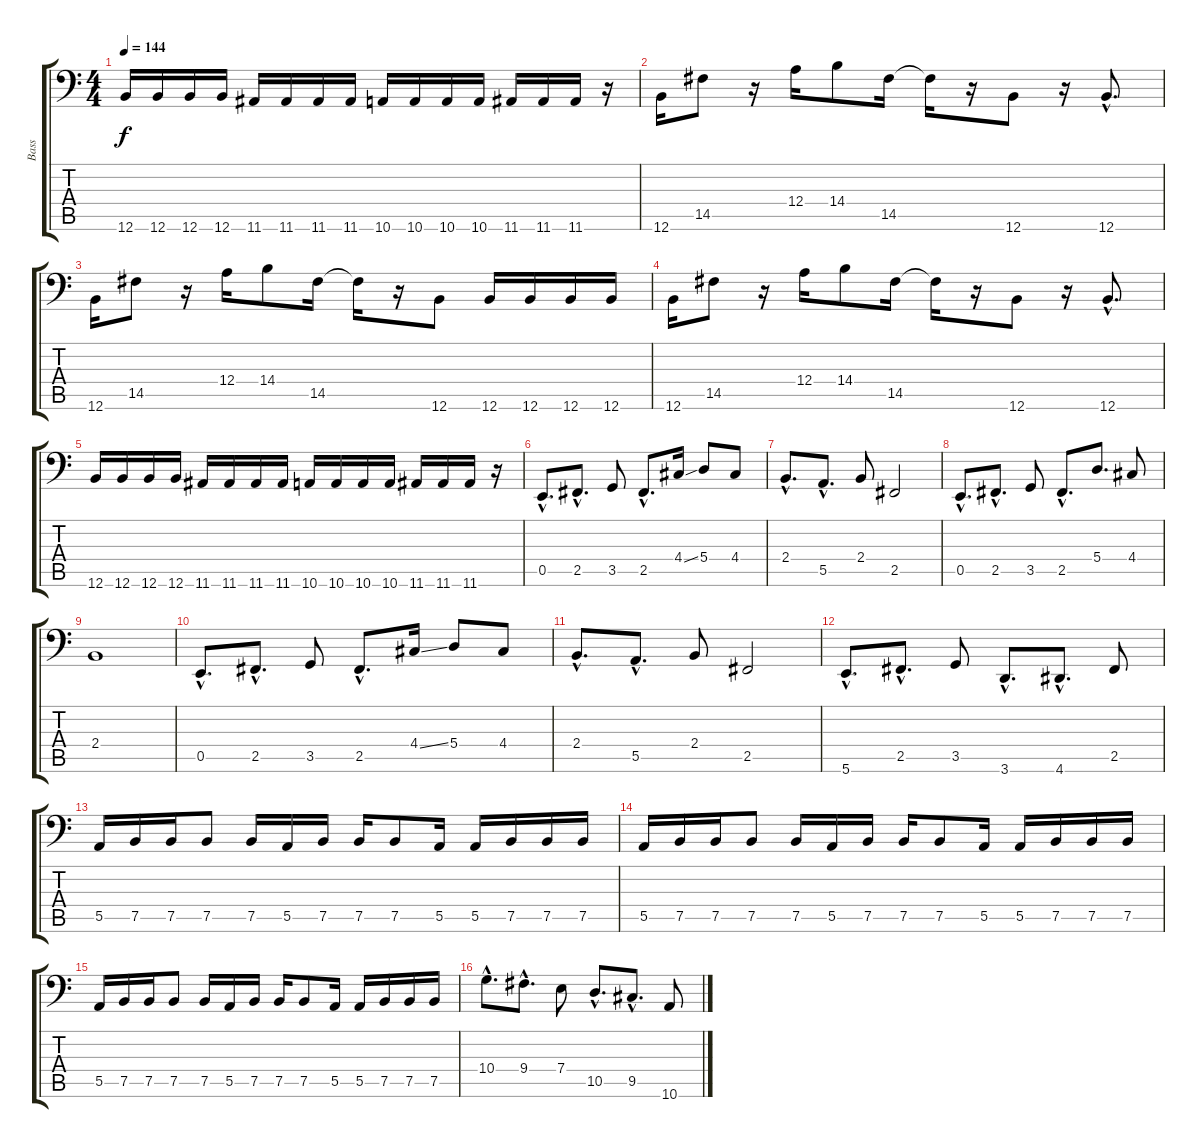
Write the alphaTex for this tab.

\track ("Bass" "Bass") {instrument electricbassfinger}
\staff {score tabs}
\tuning (C3 G2 D2 A1 E1 B0) {hide}
\ts (4 4)
\tempo 144
\clef f4
\ks c
12.6.16{dy f} 12.6.16 12.6.16 12.6.16 11.6.16 11.6.16 11.6.16 11.6.16 10.6.16 10.6.16 10.6.16 10.6.16 11.6.16 11.6.16 11.6.16 r.16 |
12.6.16 14.5.8 r.16 12.4.16 14.4.8 14.5.16 14.5{t}.16 r.16 12.6.8 r.16 12.6{hac}.8{d} |
12.6.16 14.5.8 r.16 12.4.16 14.4.8 14.5.16 14.5{t}.16 r.16 12.6.8 12.6.16 12.6.16 12.6.16 12.6.16 |
12.6.16 14.5.8 r.16 12.4.16 14.4.8 14.5.16 14.5{t}.16 r.16 12.6.8 r.16 12.6{hac}.8{d} |
12.6.16 12.6.16 12.6.16 12.6.16 11.6.16 11.6.16 11.6.16 11.6.16 10.6.16 10.6.16 10.6.16 10.6.16 11.6.16 11.6.16 11.6.16 r.16 |
0.5{hac}.8{d} 2.5{hac}.8{d} 3.5.8 2.5{hac}.8{d} 4.4{ss}.16 5.4.8 4.4.8 |
2.4{hac}.8{d} 5.5{hac}.8{d} 2.4.8 2.5.2 |
0.5{hac}.8{d} 2.5{hac}.8{d} 3.5.8 2.5{hac}.8{d} 5.4.8{d} 4.4.8 |
2.4.1 |
0.5{hac}.8{d} 2.5{hac}.8{d} 3.5.8 2.5{hac}.8{d} 4.4{ss}.16 5.4.8 4.4.8 |
2.4{hac}.8{d} 5.5{hac}.8{d} 2.4.8 2.5.2 |
5.6{hac}.8{d} 2.5{hac}.8{d} 3.5.8 3.6{hac}.8{d} 4.6{hac}.8{d} 2.5.8 |
5.5.16 7.5.16 7.5.16 7.5.8 7.5.16 5.5.16 7.5.16 7.5.16 7.5.8 5.5.16 5.5.16 7.5.16 7.5.16 7.5.16 |
5.5.16 7.5.16 7.5.16 7.5.8 7.5.16 5.5.16 7.5.16 7.5.16 7.5.8 5.5.16 5.5.16 7.5.16 7.5.16 7.5.16 |
5.5.16 7.5.16 7.5.16 7.5.8 7.5.16 5.5.16 7.5.16 7.5.16 7.5.8 5.5.16 5.5.16 7.5.16 7.5.16 7.5.16 |
10.4{hac}.8{d} 9.4{hac}.8{d} 7.4.8 10.5{hac}.8{d} 9.5{hac}.8{d} 10.6.8
